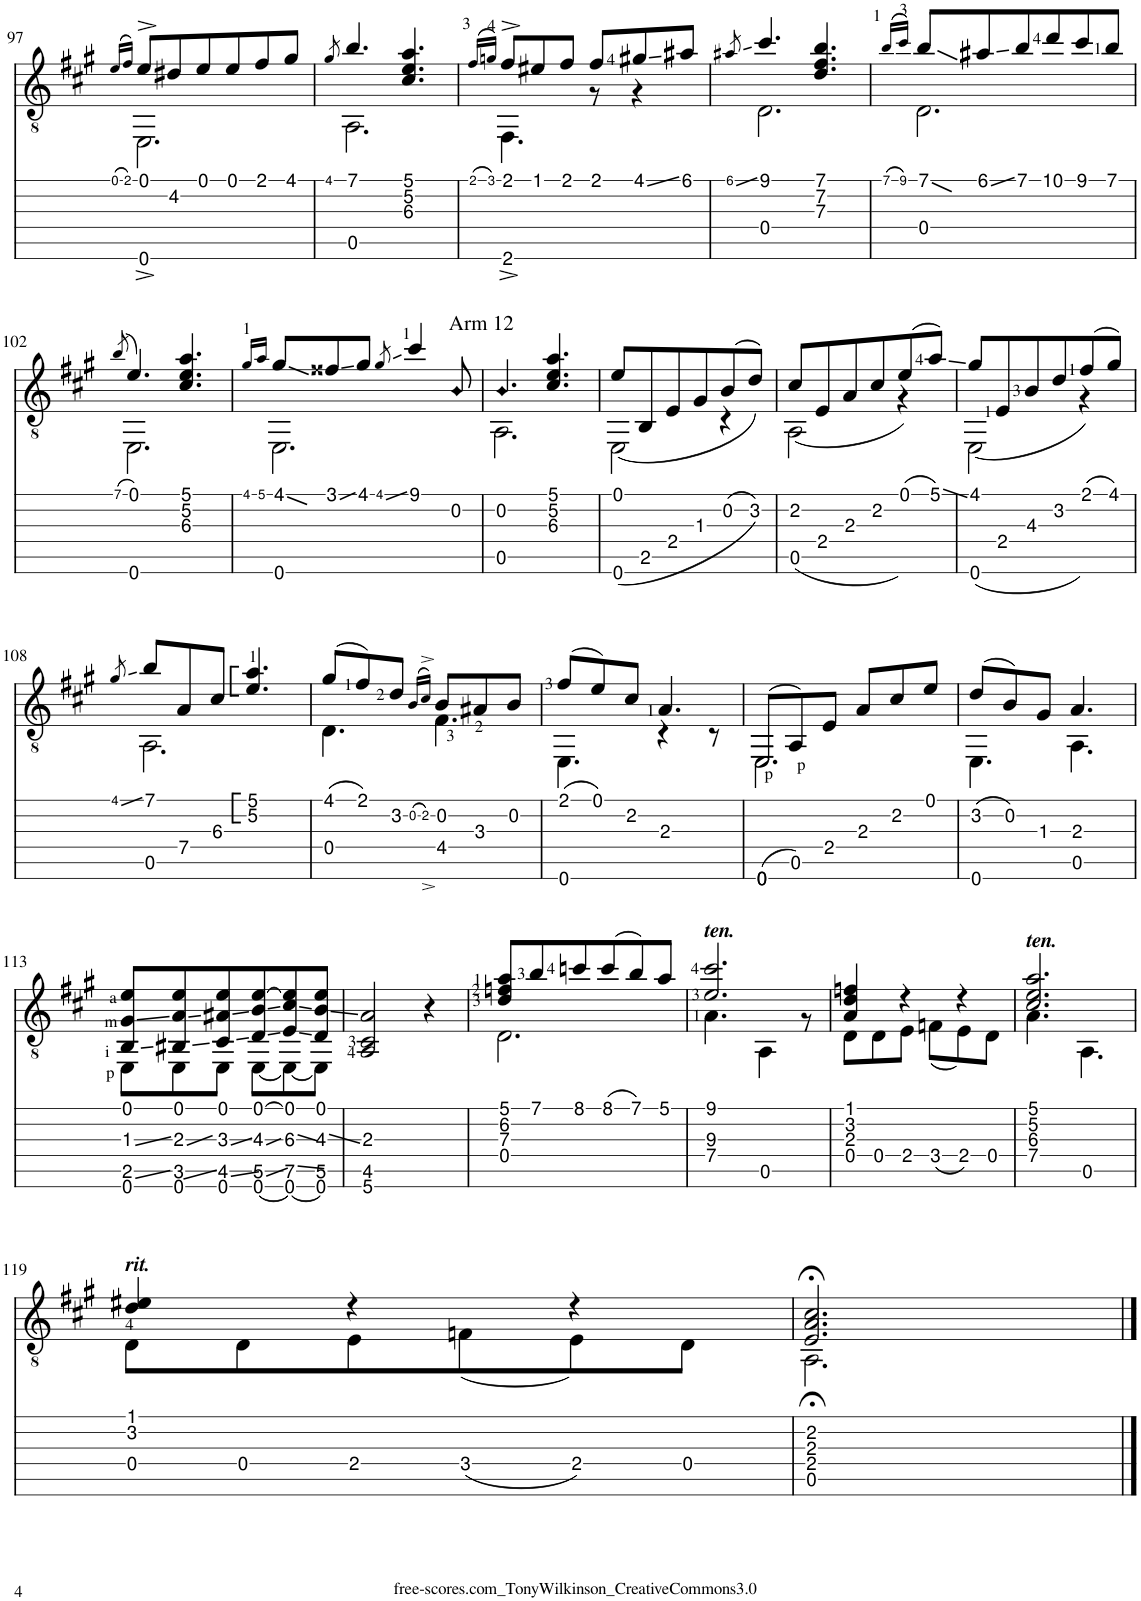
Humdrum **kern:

**kern	**kern
*part1	*part1
*staff2	*staff1
*I"Guitar	*
*I'Guit.	*
!!LO:PB:g=z
*	*clefGv2
*k[f#c#g#]	*k[f#c#g#]
*M6/8	*M6/8
=97	=97
qe	(16qe/LL
qf#	16qf#/JJ)
*^	*^
8e^L	2.EE	8e^/L	2.EE\
8d#X	.	8d#X/	.
8eJ	.	8e/	.
8eL	.	8e/	.
8f#	.	8f#/	.
8g#J	.	8g#/J	.
=98	=98	=98	=98
qg#	.	8qg#/	.
4.b	2.AA	4.b/	2.AA\
4.c# 4.e 4.a	.	4.c#/ 4.e/ 4.a/	.
=99	=99	=99	=99
qf#	.	(16qf#/LL	.
qg##X	.	16qgn/JJ)	.
8f#X^L	4.FF#	8f#^/L	4.FF#\
8e#X	.	8e#X/	.
8f#J	.	8f#/J	.
8f#L	8r	8f#/L	8r
8g#	4r	8g#X/	4r
8a#XJ	.	8a#X/J	.
=100	=100	=100	=100
qa#X	.	8qa#X/	.
4.cc#	2.D	4.cc#/	2.D\
4.d 4.f# 4.bn	.	4.d/ 4.f#/ 4.b/	.
=101	=101	=101	=101
qb	.	(16qb/LL	.
qcc#	.	16qcc#/JJ)	.
8bL	2.D	8b/L	2.D\
8a#X	.	8a#X/	.
8bJ	.	8b/	.
8ddL	.	8dd/	.
8cc#	.	8cc#/	.
8bJ	.	8b/J	.
!!LO:LB:g=z	!!
=102	=102	=102	=102
qb	.	(8qb/	.
4.e	2.EE	4.e/)	2.EE\
4.c# 4.e 4.a	.	4.c#/ 4.e/ 4.a/	.
=103	=103	=103	=103
qg#	.	16qg#/LL	.
qa	.	16qa/JJ	.
8g#L	2.EE	8g#/L	2.EE\
8f##X	.	8f##X/	.
8g#J	.	8g#/J	.
qg#	.	8qg#/	.
4cc#	.	4cc#/	.
!	!	!LO:TX:a:t=Arm 12	!
8B	.	8B/	.
=104	=104	=104	=104
4.B	2.AA	4.B/	2.AA\
4.c# 4.e 4.a	.	4.c#/ 4.e/ 4.a/	.
=105	=105	=105	=105
8eL	2EE	8e/L	(2EE\
8BB	.	8BB/	.
8EJ	.	8E/	.
8G#L	.	8G#/	.
8B	4r	(8B/	4r
8dJ)	.	(8d/J)	.
=106	=106	=106	=106
8c#L	2AA	8c#/L	(2AA\
8E	.	8E/	.
8AJ	.	8A/	.
8c#L	.	8c#/	.
8e	4r	(8e/	4r)
8aJ	.	8a/J)	.
=107	=107	=107	=107
8g#L	2EE	8g#/L	(2EE\
8E	.	8E/	.
8BJ	.	8B/	.
8dL	.	8d/	.
8f#	4r	(8f#/	4r)
8g#J	.	8g#/J)	.
!!LO:LB:g=z	!!
=108	=108	=108	=108
qg#	.	8qg#/	.
8bL	2.AA	8b/L	2.AA\
8A	.	8A/	.
8c#J	.	8c#/J	.
4.e 4.a	.	4.e/ 4.a/	.
=109	=109	=109	=109
8g#L	4.D	(8g#/L	4.D\
8f#	.	8f#/)	.
8dJ	.	8d/J	.
qB	.	(16qB/LL	.
qc#^	.	16qc#^/JJ)	.
8BL	4.F#	8B/L	4.F#\
8A#X	.	8A#X/	.
8BJ	.	8B/J	.
=110	=110	=110	=110
8f#L	4.EE	(8f#/L	4.EE\
8e	.	8e/)	.
8c#J	.	8c#/J	.
4.A	4r	4.A/	4r
.	8r	.	8r
=111	=111	=111	=111
!	!	!LO:N:head=open	!
8EEL	2.EE	(8EE/L	2.EE\
8AA	.	8AA/)	.
8EJ	.	8E/J	.
8AL	.	8A/L	.
8c#	.	8c#/	.
8eJ	.	8e/J	.
=112	=112	=112	=112
8dL	4.EE	(8d/L	4.EE\
8B	.	8B/)	.
8G#J	.	8G#/J	.
4.A	4.AA	4.A/	4.AA\
!!LO:LB:g=z	!!
=113	=113	=113	=113
8BB\ 8G#\ 8e\L	8EEL	8BB/ 8G#/ 8e/L	8EE\L
8BB#X\ 8A\ 8e\	8EE	8BB#X/ 8A/ 8e/	8EE\
8C#X\ 8A#X\ 8e\J	8EEJ	8C#/ 8A#X/ 8e/	8EE\J
8D\ 8B\ [8e\L	[8EEL	8D/ 8B/ [8e/	[8EE\L
8E\ 8c#\ 8e]\	8EE_	8E/ 8c#/ 8e/]	8EE\_
8D\ 8B\ 8e\J	8EEJ]	8D/ 8B/ 8e/J	8EE\J]
*v	*v	*	*
*	*v	*v
=114	=114
2AA 2C# 2A	2AA/ 2C#/ 2A/
4r	4r
=115	=115
*^	*^
8d\ 8f#X\ 8a\L	2.D	8d/ 8fn/ 8a/L	2.D\
8b	.	8b/	.
8ccnJ	.	8ccn/	.
8ccL	.	(8cc/	.
8b	.	8b/)	.
8aJ	.	8a/J	.
=116	=116	=116	=116
!	!	!LO:TX:a:Bi:t=ten.	!
2.e 2.cc#X	4.A	2.e/ 2.cc#/	4.A\
.	4AA	.	4AA\
.	8r	.	8r
=117	=117	=117	=117
4A 4d 4f	8DL	4A/ 4d/ 4fn/	8D\L
.	8D	.	8D\
4r	8EJ	4r	8E\J
.	8FL	.	(8Fn\L
4r	8E	4r	8E\)
.	8DJ	.	8D\J
=118	=118	=118	=118
!	!	!LO:TX:a:Bi:t=ten.	!
2.c# 2.e 2.a	4.A	2.c#/ 2.e/ 2.a/	4.A\
.	4.AA	.	4.AA\
!!LO:LB:g=z	!!
=119	=119	=119	=119
!	!	!LO:TX:a:Bi:t=rit.	!
4d 4e#X	8DL	4d/ 4e#X/	8D\L
.	8D	.	8D\
4r	8EJ	4r	8E\
.	8FL	.	(8Fn\
4r	8E	4r	8E\)
.	8DJ	.	8D\J
=120	=120	=120	=120
2.E;< 2.A;< 2.c#;<	2.AA	2.E/;< 2.A/;< 2.c#/;<	2.AA\
*v	*v	*	*
*	*v	*v
==	==
*-	*-
